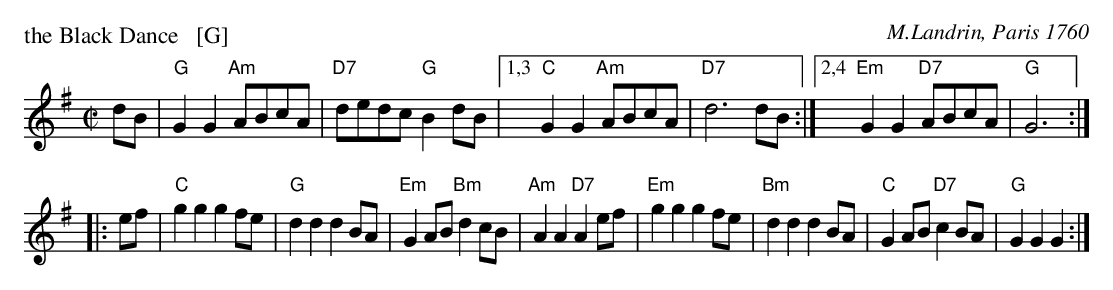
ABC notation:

X:1
P: the Black Dance   [G]
O: M.Landrin, Paris 1760
M: C|
L: 1/8
K: G
dB |\
"G"G2G2 "Am"ABcA | "D7"dedc "G"B2dB |\
[1,3 "C"G2G2 "Am"ABcA | "D7"d6 dB :|\
[2,4 "Em"G2G2 "D7"ABcA | "G"G6 :|
|: ef |\
"C"g2g2 g2fe |  "G"d2d2 d2BA |\
"Em"G2AB "Bm"d2cB | "Am"A2A2 "D7"A2ef |\
"Em"g2g2 g2fe | "Bm"d2d2 d2BA |\
"C"G2AB "D7"c2BA | "G"G2G2 G2 :|
